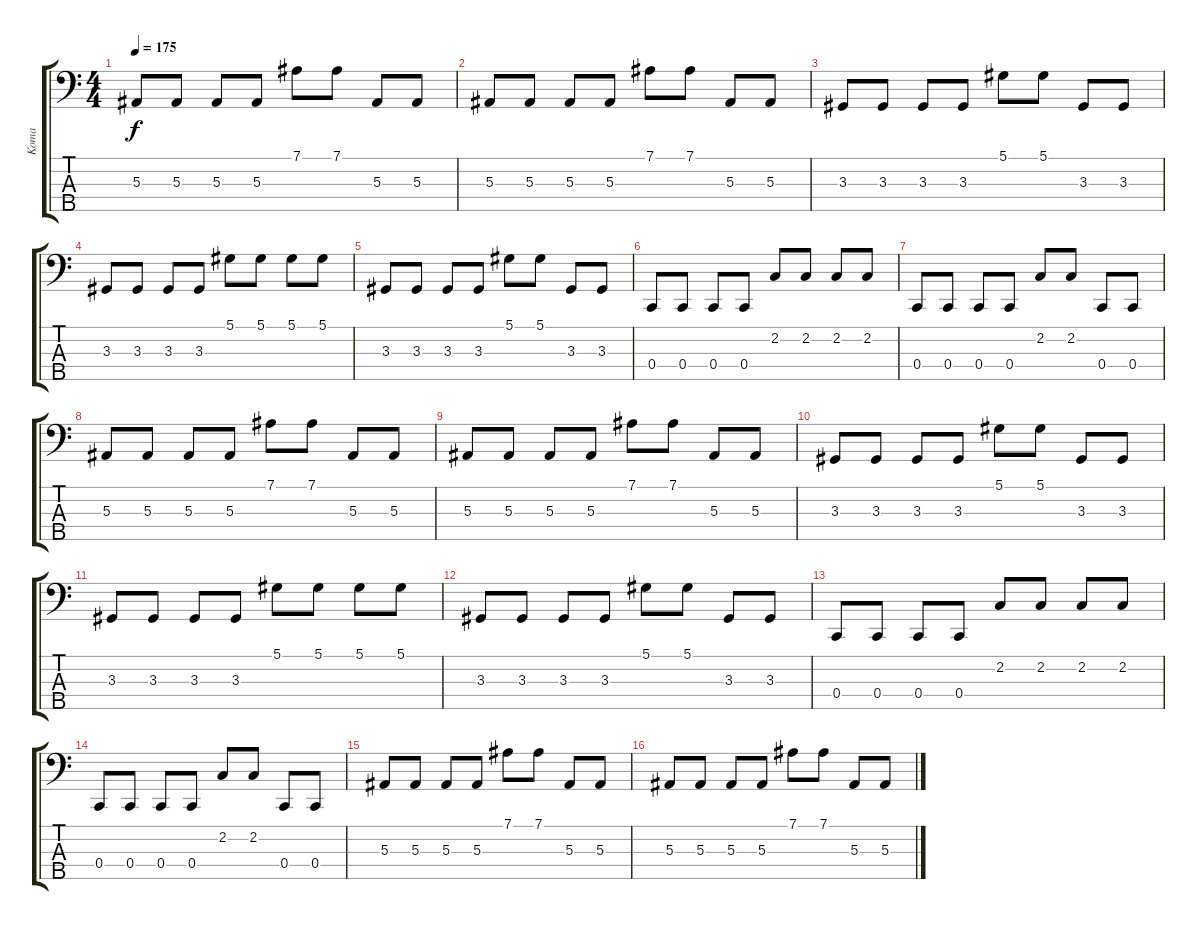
\track ("Koma" "Koma") {instrument electricbasspick}
\staff {score tabs}
\tuning (Eb2 Bb1 F1 C1 G0) {hide}
\ts (4 4)
\tempo 175
\clef f4
\ks c
5.3.8{dy f} 5.3.8 5.3.8 5.3.8 7.1.8 7.1.8 5.3.8 5.3.8 |
5.3.8 5.3.8 5.3.8 5.3.8 7.1.8 7.1.8 5.3.8 5.3.8 |
3.3.8 3.3.8 3.3.8 3.3.8 5.1.8 5.1.8 3.3.8 3.3.8 |
3.3.8 3.3.8 3.3.8 3.3.8 5.1.8 5.1.8 5.1.8 5.1.8 |
3.3.8 3.3.8 3.3.8 3.3.8 5.1.8 5.1.8 3.3.8 3.3.8 |
0.4.8 0.4.8 0.4.8 0.4.8 2.2.8 2.2.8 2.2.8 2.2.8 |
0.4.8 0.4.8 0.4.8 0.4.8 2.2.8 2.2.8 0.4.8 0.4.8 |
5.3.8 5.3.8 5.3.8 5.3.8 7.1.8 7.1.8 5.3.8 5.3.8 |
5.3.8 5.3.8 5.3.8 5.3.8 7.1.8 7.1.8 5.3.8 5.3.8 |
3.3.8 3.3.8 3.3.8 3.3.8 5.1.8 5.1.8 3.3.8 3.3.8 |
3.3.8 3.3.8 3.3.8 3.3.8 5.1.8 5.1.8 5.1.8 5.1.8 |
3.3.8 3.3.8 3.3.8 3.3.8 5.1.8 5.1.8 3.3.8 3.3.8 |
0.4.8 0.4.8 0.4.8 0.4.8 2.2.8 2.2.8 2.2.8 2.2.8 |
0.4.8 0.4.8 0.4.8 0.4.8 2.2.8 2.2.8 0.4.8 0.4.8 |
5.3.8 5.3.8 5.3.8 5.3.8 7.1.8 7.1.8 5.3.8 5.3.8 |
5.3.8 5.3.8 5.3.8 5.3.8 7.1.8 7.1.8 5.3.8 5.3.8
